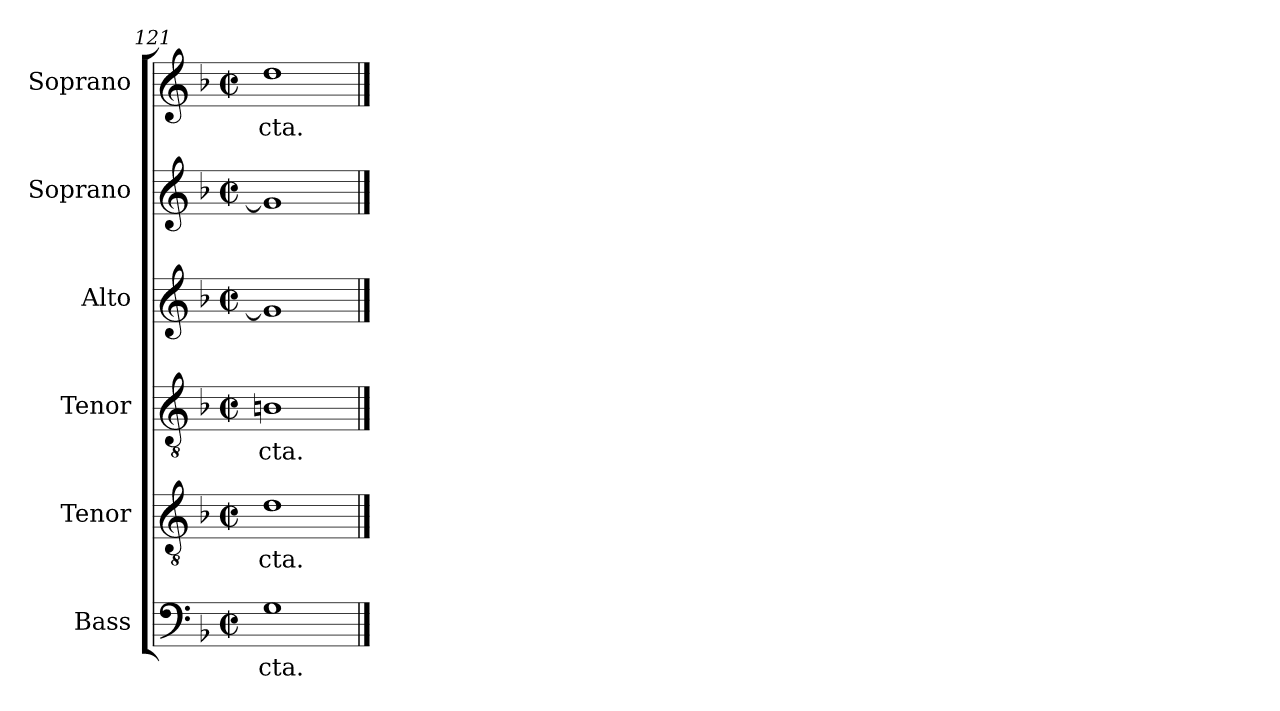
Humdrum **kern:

**kern	**text	**kern	**text	**kern	**text	**kern	**kern	**kern	**text
*part6	*part6	*part5	*part5	*part4	*part4	*part3	*part2	*part1	*part1
*staff6	*staff6	*staff5	*staff5	*staff4	*staff4	*staff3	*staff2	*staff1	*staff1
*I"Bass	*	*I"Tenor	*	*I"Tenor	*	*I"Alto	*I"Soprano	*I"Soprano	*
*I'B	*	*I'T2	*	*I'T1	*	*I'A	*I'S2	*I'S1	*
*clefF4	*	*clefGv2	*	*clefGv2	*	*clefG2	*clefG2	*clefG2	*
*	*	*ITrd7c12	*	*ITrd7c12	*	*	*	*	*
*k[b-]	*	*k[b-]	*	*k[b-]	*	*k[b-]	*k[b-]	*k[b-]	*
*F:	*	*F:	*	*F:	*	*F:	*F:	*F:	*
*M2/2	*	*M2/2	*	*M2/2	*	*M2/2	*M2/2	*M2/2	*
*met(c|)	*	*met(c|)	*	*met(c|)	*	*met(c|)	*met(c|)	*met(c|)	*
=121	=121	=121	=121	=121	=121	=121	=121	=121	=121
!	!LO:LY:b:color=#000000	!	!	!	!	!	!	!	!
!	!	!	!LO:LY:b:color=#000000	!	!	!	!	!	!
!	!	!	!	!	!LO:LY:b:color=#000000	!	!	!	!
!	!	!	!	!	!	!	!	!	!LO:LY:b:color=#000000
1Gi	-cta.	1Di	-cta.	1BBi	-cta.	1gi]	1gi]	1ddi	-cta.
==	==	==	==	==	==	==	==	==	==
*-	*-	*-	*-	*-	*-	*-	*-	*-	*-
